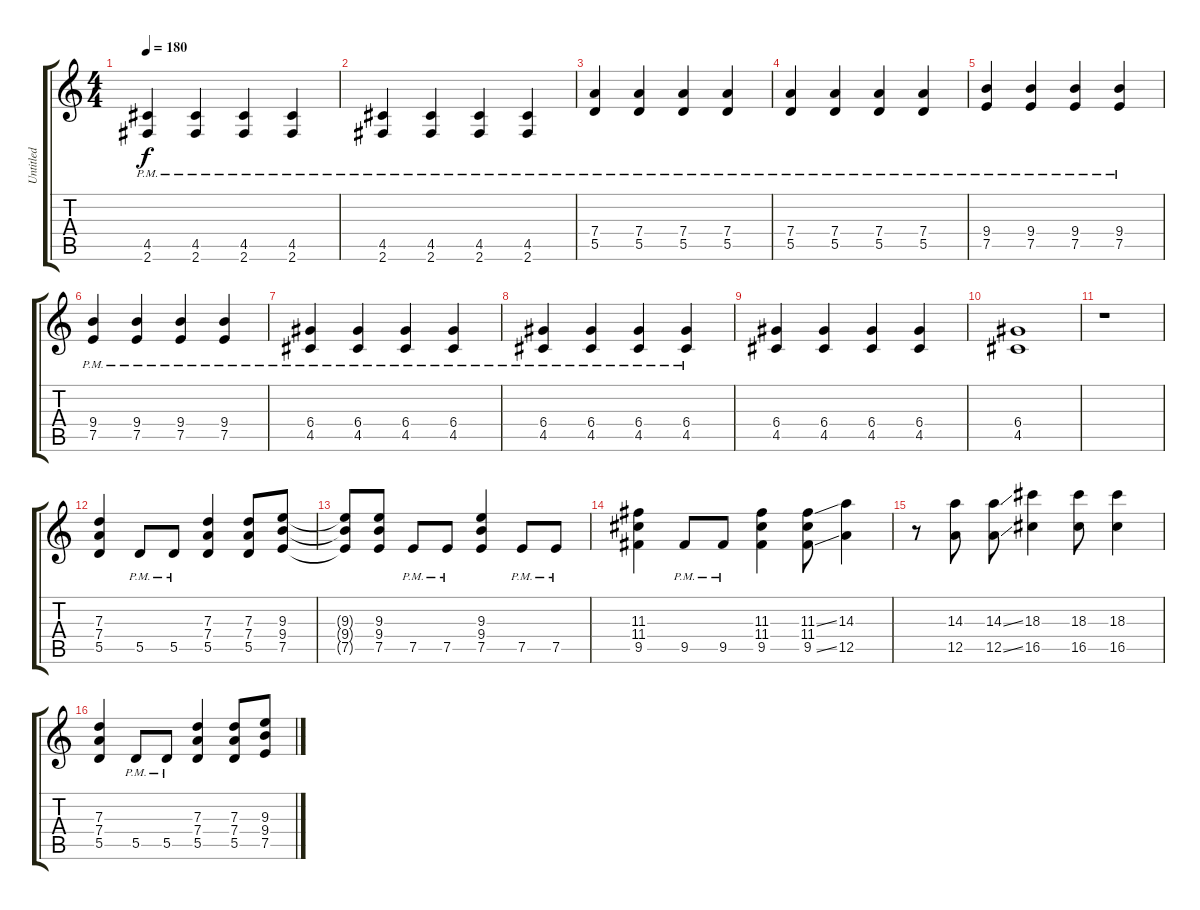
\track ("Untitled" "Untitled") {instrument overdrivenguitar}
\staff {score tabs}
\tuning (E4 B3 G3 D3 A2 E2) {hide}
\ts (4 4)
\tempo 180
\clef g2
\ks c
(4.5{pm} 2.6{pm}).4{dy f} (4.5{pm} 2.6{pm}).4 (4.5{pm} 2.6{pm}).4 (4.5{pm} 2.6{pm}).4 |
(4.5{pm} 2.6{pm}).4 (4.5{pm} 2.6{pm}).4 (4.5{pm} 2.6{pm}).4 (4.5{pm} 2.6{pm}).4 |
(7.4{pm} 5.5{pm}).4 (7.4{pm} 5.5{pm}).4 (7.4{pm} 5.5{pm}).4 (7.4{pm} 5.5{pm}).4 |
(7.4{pm} 5.5{pm}).4 (7.4{pm} 5.5{pm}).4 (7.4{pm} 5.5{pm}).4 (7.4{pm} 5.5{pm}).4 |
(9.4{pm} 7.5{pm}).4 (9.4{pm} 7.5{pm}).4 (9.4{pm} 7.5{pm}).4 (9.4{pm} 7.5{pm}).4 |
(9.4{pm} 7.5{pm}).4 (9.4{pm} 7.5{pm}).4 (9.4{pm} 7.5{pm}).4 (9.4{pm} 7.5{pm}).4 |
(6.4{pm} 4.5{pm}).4 (6.4{pm} 4.5{pm}).4 (6.4{pm} 4.5{pm}).4 (6.4{pm} 4.5{pm}).4 |
(6.4{pm} 4.5{pm}).4 (6.4{pm} 4.5{pm}).4 (6.4{pm} 4.5{pm}).4 (6.4{pm} 4.5{pm}).4 |
(6.4 4.5).4 (6.4 4.5).4 (6.4 4.5).4 (6.4 4.5).4 |
(6.4 4.5).1 |
r.1 |
(7.3 7.4 5.5).4 5.5{pm}.8 5.5{pm}.8 (7.3 7.4 5.5).4 (7.3 7.4 5.5).8 (9.3 9.4 7.5).8 |
(9.3{t} 9.4{t} 7.5{t}).8 (9.3 9.4 7.5).8 7.5{pm}.8 7.5{pm}.8 (9.3 9.4 7.5).4 7.5{pm}.8 7.5{pm}.8 |
(11.3 11.4 9.5).4 9.5{pm}.8 9.5{pm}.8 (11.3 11.4 9.5).4 (11.3{ss} 11.4 9.5{ss}).8 (14.3 12.5).4 |
r.8 (14.3 12.5).8 (14.3{ss} 12.5{ss}).8 (18.3 16.5).4 (18.3 16.5).8 (18.3 16.5).4 |
(7.3 7.4 5.5).4 5.5{pm}.8 5.5{pm}.8 (7.3 7.4 5.5).4 (7.3 7.4 5.5).8 (9.3 9.4 7.5).8
